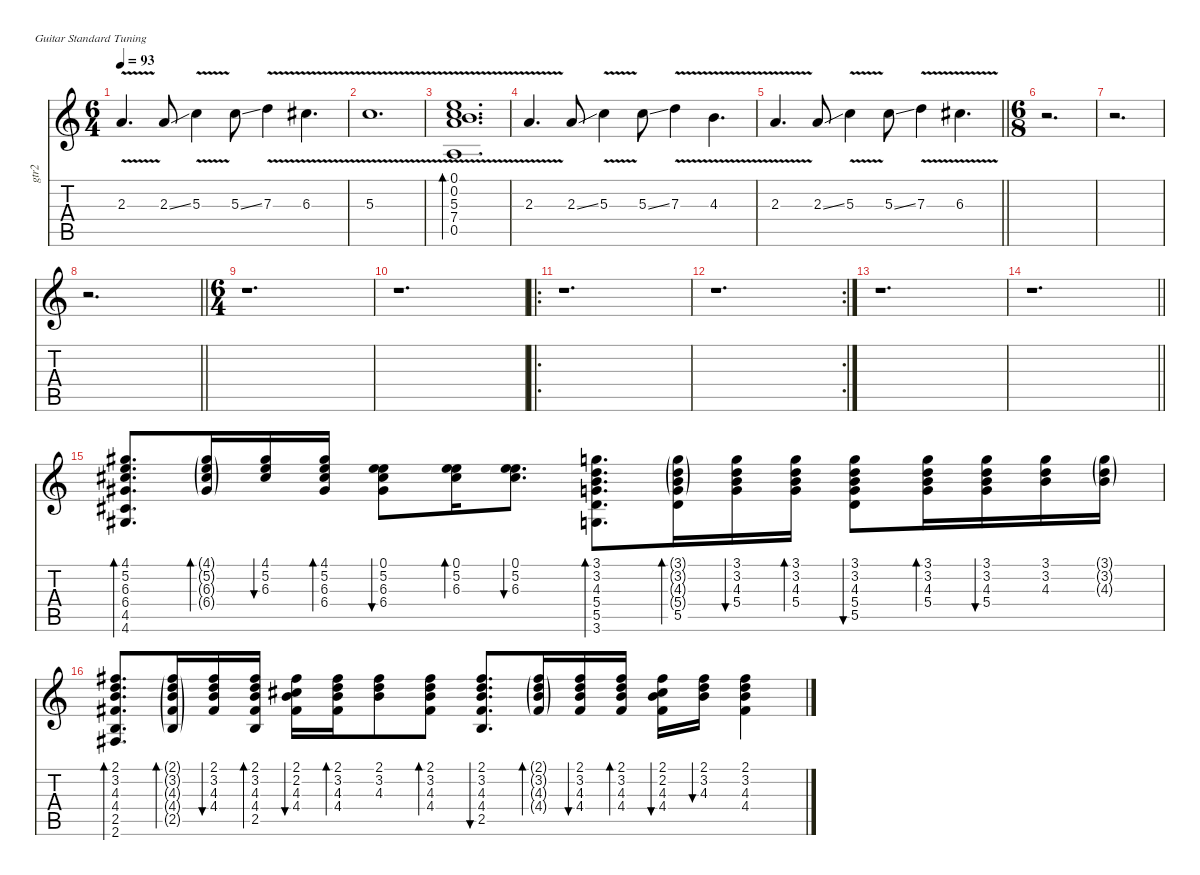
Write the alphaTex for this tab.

\defaultSystemsLayout 4
\hideDynamics
\bracketExtendMode nobrackets
\otherSystemsTrackNameOrientation horizontal
\track ("Guitar 2" "gtr2") {defaultSystemsLayout 4 instrument overdrivenguitar}
\staff {score tabs}
\tuning (E4 B3 G3 D3 A2 E2)
\ts (6 4)
\tempo 93
\clef g2
\ks aminor
2.3{v}.4{d dy mp beam Up} 2.3{ss}.8{beam Up} 5.3{v}.4{beam Down} 5.3{ss}.8{beam Down} 7.3{v}.4{beam Down} 6.3{v acc #}.4{d beam Down} |
5.3{v}.1{d dy p beam Down} |
(0.1{v} 0.2{v} 5.3{v} 7.4{v} 0.5{v}).1{d bd 120 dy f instrument electricguitarclean beam Up} |
2.3{v}.4{d dy mp instrument overdrivenguitar beam Up} 2.3{ss}.8{beam Up} 5.3{v}.4{beam Down} 5.3{ss}.8{beam Down} 7.3{v}.4{beam Down} 4.3{v}.4{d beam Down} |
\barLineRight lightlight
2.3{v}.4{d beam Up} 2.3{ss}.8{beam Up} 5.3{v}.4{beam Down} 5.3{ss}.8{beam Down} 7.3{v}.4{beam Down} 6.3{v acc #}.4{d beam Down} |
\ts (6 8)
\beaming (8 3 3)
r.2{d beam Down} |
r.2{d beam Down} |
\barLineRight lightlight
r.2{d beam Down} |
\ts (6 4)
\beaming (8 3 3 3 3)
r.1{d beam Down} |
r.1{d beam Down} |
\ro
r.1{d beam Down} |
\rc 2
r.1{d beam Down} |
r.1{d beam Down} |
\barLineRight lightlight
r.1{d beam Down} |
(4.1{acc #} 5.2 6.3{acc #} 6.4{acc #} 4.5{acc #} 4.6{acc #}).8{d bd 30 dy mf instrument overdrivenguitar beam Up} (4.1{g acc #} 5.2{g} 6.3{g acc #} 6.4{g acc #}).16{bd 30 beam Up} (4.1{acc #} 5.2 6.3{acc #}).16{bu 30 beam Up} (4.1{acc #} 5.2 6.3{acc #} 6.4{acc #}).16{bd 30 beam Up} (0.1 5.2 6.3{acc #} 6.4{acc #}).8{bu 30 beam Down} (0.1 5.2 6.3{acc #}).16{bd 30 beam Down} (0.1 5.2 6.3{acc #}).8{d bu 30 beam Down} (3.1 3.2 4.3 5.4 5.5 3.6).8{d bd 30 beam Down} (3.1{g} 3.2{g} 4.3{g} 5.4{g} 5.5).16{bd 30 dy f beam Down} (3.1 3.2 4.3 5.4).16{bu 30 dy mf beam Down} (3.1 3.2 4.3 5.4).16{bd 30 beam Down} (3.1 3.2 4.3 5.4 5.5).8{bu 30 beam Down} (3.1 3.2 4.3 5.4).16{bd 30 beam Down} (3.1 3.2 4.3 5.4).16{bu 30 beam Down} (3.1 3.2 4.3).16{beam Down} (3.1{g} 3.2{g} 4.3{g}).16{beam Down} |
(2.1{acc #} 3.2 4.3 4.4{acc #} 2.5 2.6{acc #}).8{d bd 30 beam Up} (2.1{g acc #} 3.2{g} 4.3{g} 4.4{g acc #} 2.5{g}).16{bd 30 beam Up} (2.1{acc #} 3.2 4.3 4.4{acc #}).16{bu 30 beam Up} (2.1{acc #} 3.2 4.3 4.4{acc #} 2.5).16{bd 30 beam Up} (2.1{acc #} 2.2{acc #} 4.3 4.4{acc #}).16{bu 30 beam Down} (2.1{acc #} 3.2 4.3 4.4{acc #}).16{bd 30 beam Down} (2.1{acc #} 3.2 4.3).8{dy f beam Down} (2.1{acc #} 3.2 4.3 4.4{acc #}).8{bd 30 dy mf beam Down} (2.1{acc #} 3.2 4.3 4.4{acc #} 2.5).8{d bu 30 beam Up} (2.1{g acc #} 3.2{g} 4.3{g} 4.4{g acc #}).16{bd 30 beam Up} (2.1{acc #} 3.2 4.3 4.4{acc #}).16{bu 30 beam Up} (2.1{acc #} 3.2 4.3 4.4{acc #}).16{bd 30 beam Up} (2.1{acc #} 2.2{acc #} 4.3 4.4{acc #}).16{bu 30 beam Down} (2.1{acc #} 3.2 4.3).16{bu 30 beam Down} (2.1{acc #} 3.2 4.3 4.4{acc #}).4{beam Down}
